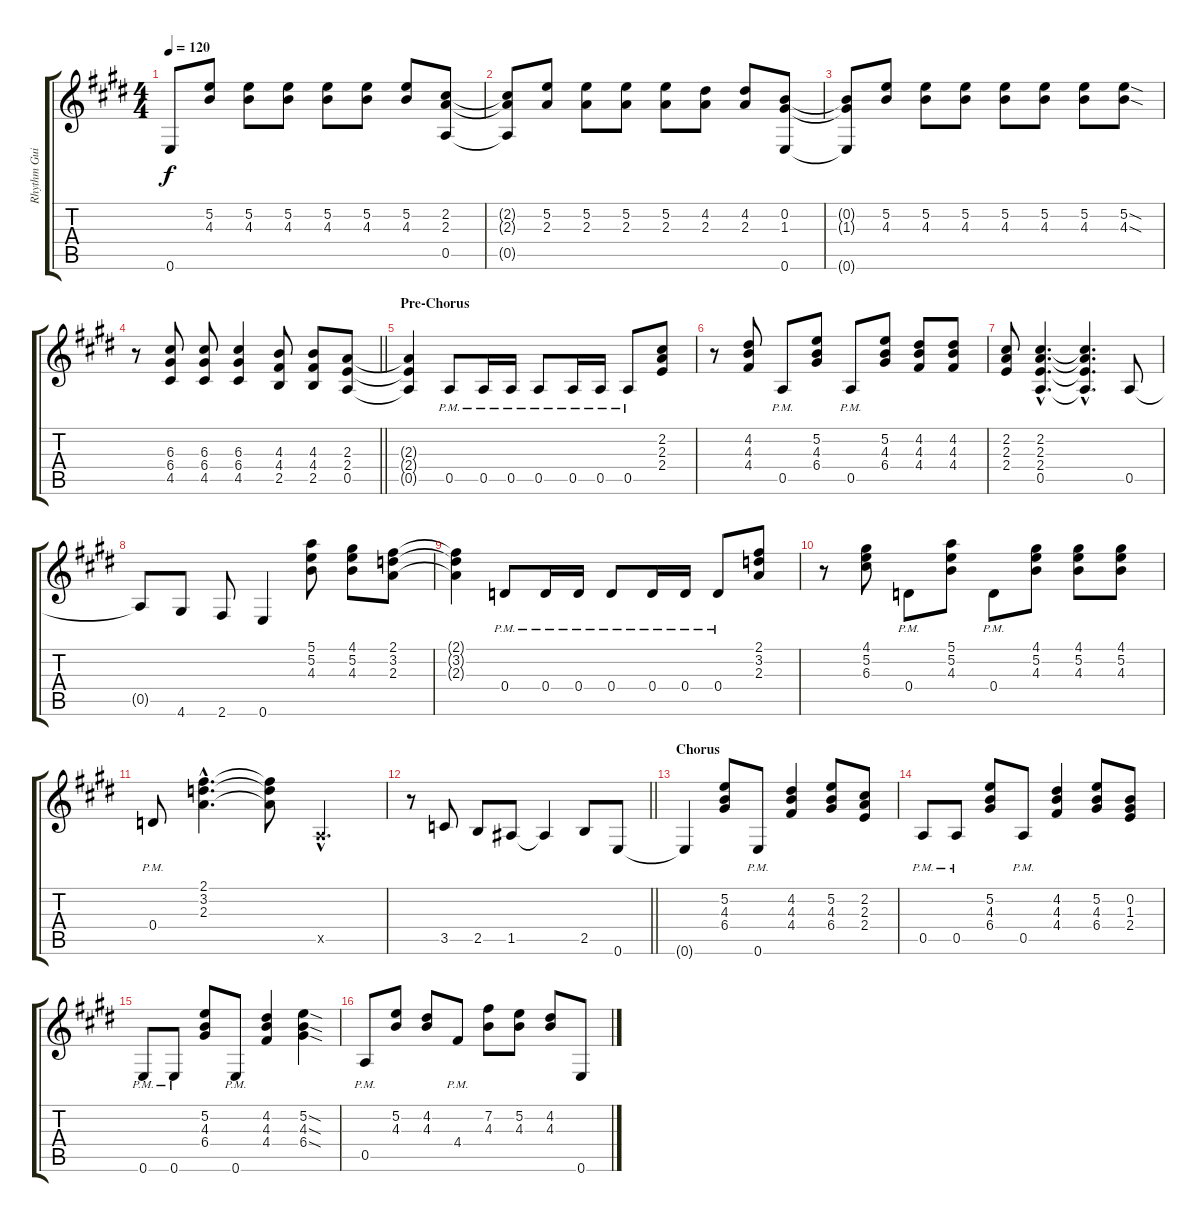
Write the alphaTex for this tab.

\track ("Rhythm Guitar" "Rhythm Gui") {instrument distortionguitar}
\staff {score tabs}
\tuning (E4 B3 G3 D3 A2 E2) {hide}
\ts (4 4)
\tempo 120
\clef g2
\ks e
0.6{t}.8{dy f} (5.2 4.3).8 (5.2 4.3).8 (5.2 4.3).8 (5.2 4.3).8 (5.2 4.3).8 (5.2 4.3).8 (2.2 2.3 0.5).8 |
(2.2{t} 2.3{t} 0.5{t}).8 (5.2 2.3).8 (5.2 2.3).8 (5.2 2.3).8 (5.2 2.3).8 (4.2 2.3).8 (4.2 2.3).8 (0.2 1.3 0.6).8 |
(0.2{t} 1.3{t} 0.6{t}).8 (5.2 4.3).8 (5.2 4.3).8 (5.2 4.3).8 (5.2 4.3).8 (5.2 4.3).8 (5.2 4.3).8 (5.2{sod} 4.3{sod}).8 |
\barLineRight lightlight
r.8 (6.3 6.4 4.5).8 (6.3 6.4 4.5).8 (6.3 6.4 4.5).4 (4.3 4.4 2.5).8 (4.3 4.4 2.5).8 (2.3 2.4 0.5).8 |
\section ("" "Pre-Chorus")
(2.3{t} 2.4{t} 0.5{t}).4 0.5{pm}.8 0.5{pm}.16 0.5{pm}.16 0.5{pm}.8 0.5{pm}.16 0.5{pm}.16 0.5{pm}.8 (2.2 2.3 2.4).8 |
r.8 (4.2 4.3 4.4).8 0.5{pm}.8 (5.2 4.3 6.4).8 0.5{pm}.8 (5.2 4.3 6.4).8 (4.2 4.3 4.4).8 (4.2 4.3 4.4).8 |
(2.2 2.3 2.4).8 (2.2{hac} 2.3{hac} 2.4{hac} 0.5{hac}).4{d} (2.2{hac t} 2.3{hac t} 2.4{hac t} 0.5{hac t}).4{d} 0.5.8 |
0.5{t}.8 4.6.8 2.6.8 0.6.4 (5.1 5.2 4.3).8 (4.1 5.2 4.3).8 (2.1 3.2 2.3).8 |
(2.1{t} 3.2{t} 2.3{t}).4 0.4{pm}.8 0.4{pm}.16 0.4{pm}.16 0.4{pm}.8 0.4{pm}.16 0.4{pm}.16 0.4{pm}.8 (2.1 3.2 2.3).8 |
r.8 (4.1 5.2 6.3).8 0.4{pm}.8 (5.1 5.2 4.3).8 0.4{pm}.8 (4.1 5.2 4.3).8 (4.1 5.2 4.3).8 (4.1 5.2 4.3).8 |
0.4{pm}.8 (2.1{hac} 3.2{hac} 2.3{hac}).4{d} (2.1{t} 3.2{t} 2.3{t}).8 0.5{hac x}.4{d} |
\barLineRight lightlight
r.8 3.5.8 2.5.8 1.5.8 1.5{t}.4 2.5.8 0.6.8 |
\section ("" "Chorus")
0.6{t}.4 (5.2 4.3 6.4).8 0.6{pm}.8 (4.2 4.3 4.4).4 (5.2 4.3 6.4).8 (2.2 2.3 2.4).8 |
0.5{pm}.8 0.5{pm}.8 (5.2 4.3 6.4).8 0.5{pm}.8 (4.2 4.3 4.4).4 (5.2 4.3 6.4).8 (0.2 1.3 2.4).8 |
0.6{pm}.8 0.6{pm}.8 (5.2 4.3 6.4).8 0.6{pm}.8 (4.2 4.3 4.4).4 (5.2{sod} 4.3{sod} 6.4{sod}).4 |
0.5{pm}.8 (5.2 4.3).8 (4.2 4.3).8 4.4{pm}.8 (7.2 4.3).8 (5.2 4.3).8 (4.2 4.3).8 0.6.8
